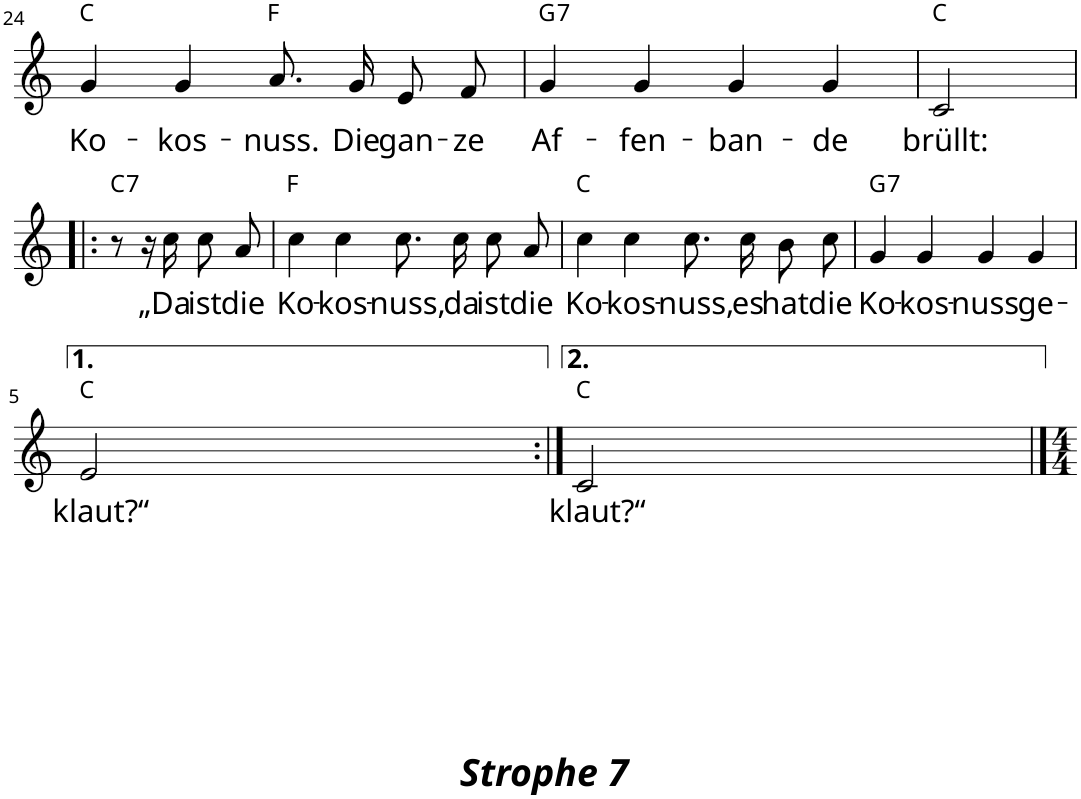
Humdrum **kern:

**kern	**text	**harte
*part1	*part1	*part1
*staff1	*staff1	*
*I"Soprano	*	*
*I'S.	*	*
!!LO:PB:g=z
*clefG2	*	*
*k[]	*	*
*M4/4	*	*
=24	=24	=24
!	!LO:LY:b	!
4g/	Ko-	C:maj
!	!LO:LY:b	!
4g/	-kos-	.
!	!LO:LY:b	!
8.a/L	-nuss.	F:maj
!	!LO:LY:b	!
16g/Jk	Die	.
!	!LO:LY:b	!
8e/L	gan-	.
!	!LO:LY:b	!
8f/J	-ze	.
=25	=25	=25
!	!LO:LY:b	!LO:H:kt=7
4g/	Af-	G:7
!	!LO:LY:b	!
4g/	-fen-	.
!	!LO:LY:b	!
4g/	-ban-	.
!	!LO:LY:b	!
4g/	-de	.
=26	=26	=26
!	!LO:LY:b	!
2c/	brüllt:	C:maj
!!LO:LB:g=z
=1!|:	=1!|:	=1!|:
!	!	!LO:H:kt=7
8r	.	C:7
16r	.	.
!	!LO:LY:b	!
16cc\	„Da	.
!	!LO:LY:b	!
8cc\L	ist	.
!	!LO:LY:b	!
8a\J	die	.
=2	=2	=2
!	!LO:LY:b	!
4cc\	Ko-	F:maj
!	!LO:LY:b	!
4cc\	-kos-	.
!	!LO:LY:b	!
8.cc\L	-nuss,	.
!	!LO:LY:b	!
16cc\Jk	da	.
!	!LO:LY:b	!
8cc\L	ist	.
!	!LO:LY:b	!
8a\J	die	.
=3	=3	=3
!	!LO:LY:b	!
4cc\	Ko-	C:maj
!	!LO:LY:b	!
4cc\	-kos-	.
!	!LO:LY:b	!
8.cc\L	-nuss,	.
!	!LO:LY:b	!
16cc\Jk	es	.
!	!LO:LY:b	!
8b\L	hat	.
!	!LO:LY:b	!
8cc\J	die	.
=4	=4	=4
!	!LO:LY:b	!LO:H:kt=7
4g/	Ko-	G:7
!	!LO:LY:b	!
4g/	-kos-	.
!	!LO:LY:b	!
4g/	-nuss	.
!	!LO:LY:b	!
4g/	ge-	.
!!LO:LB:g=z
=5	=5	=5
!	!LO:LY:b	!
2e/	-klaut?“	C:maj
=6:|!	=6:|!	=6:|!
!	!LO:LY:b	!
2c/	klaut?“	C:maj
==	==	==
*-	*-	*-
